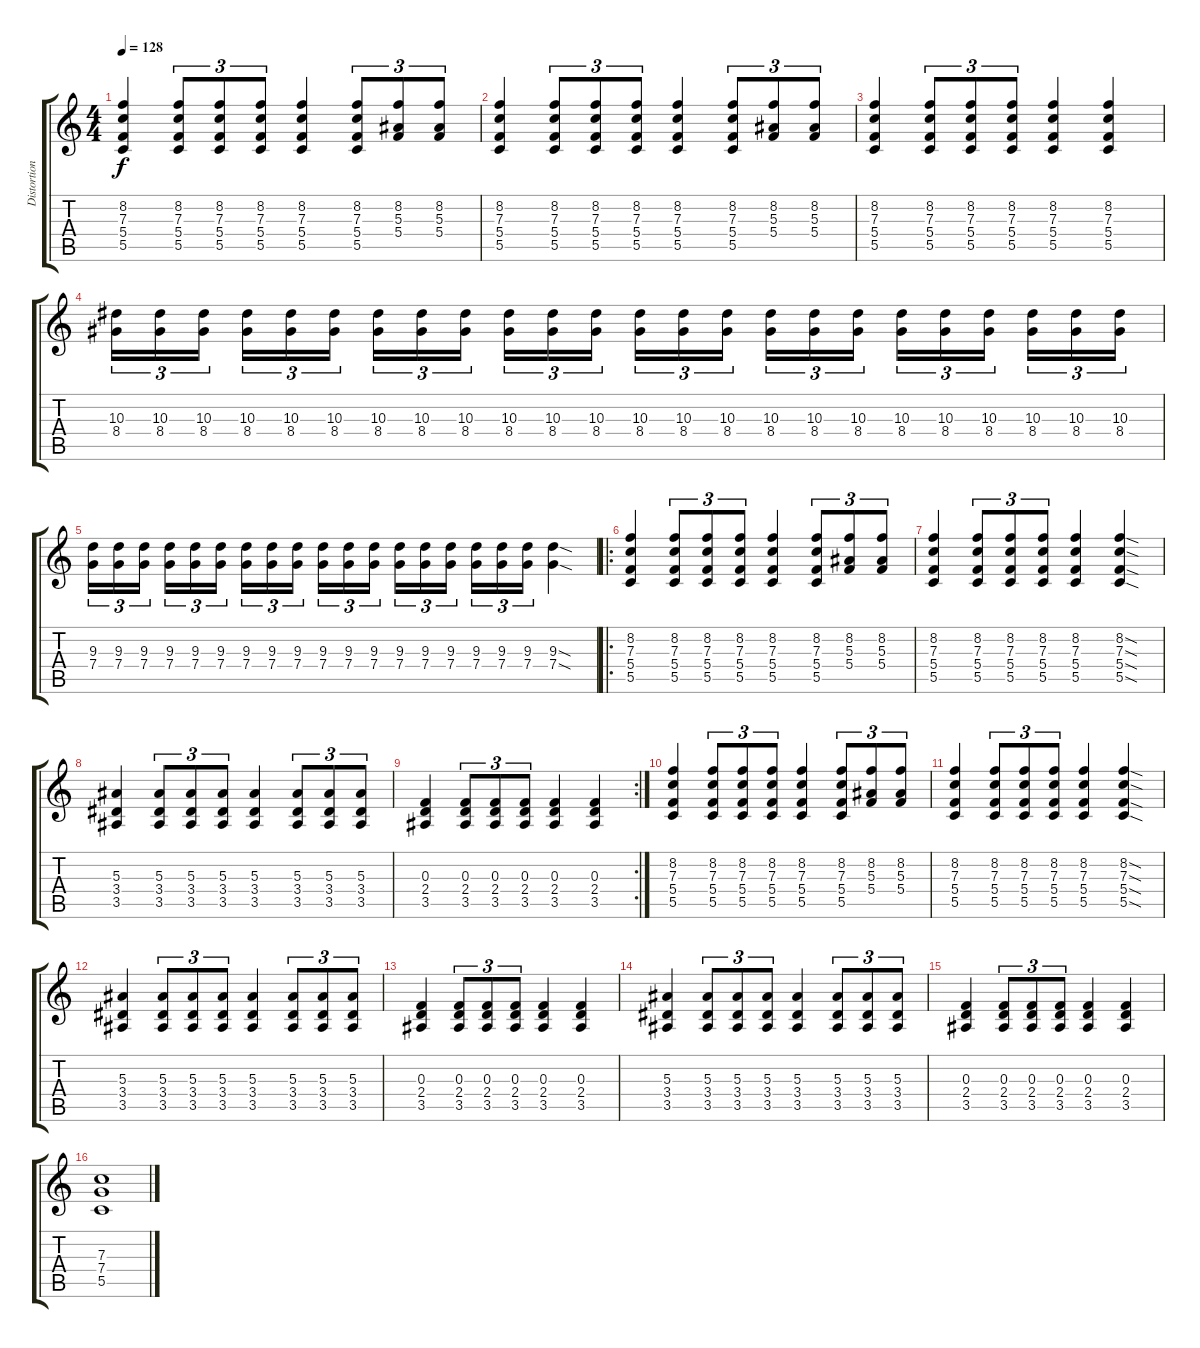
\track ("Distortion Guitar 1" "Distortion") {instrument distortionguitar}
\staff {score tabs}
\tuning (D4 A3 F3 C3 G2 D2) {hide}
\ts (4 4)
\tempo 128
\clef g2
\ks c
(8.2 7.3 5.4 5.5).4{dy f} (8.2 7.3 5.4 5.5).8{tu (3 2)} (8.2 7.3 5.4 5.5).8{tu (3 2)} (8.2 7.3 5.4 5.5).8{tu (3 2)} (8.2 7.3 5.4 5.5).4 (8.2 7.3 5.4 5.5).8{tu (3 2)} (8.2 5.3 5.4).8{tu (3 2)} (8.2 5.3 5.4).8{tu (3 2)} |
(8.2 7.3 5.4 5.5).4 (8.2 7.3 5.4 5.5).8{tu (3 2)} (8.2 7.3 5.4 5.5).8{tu (3 2)} (8.2 7.3 5.4 5.5).8{tu (3 2)} (8.2 7.3 5.4 5.5).4 (8.2 7.3 5.4 5.5).8{tu (3 2)} (8.2 5.3 5.4).8{tu (3 2)} (8.2 5.3 5.4).8{tu (3 2)} |
(8.2 7.3 5.4 5.5).4 (8.2 7.3 5.4 5.5).8{tu (3 2)} (8.2 7.3 5.4 5.5).8{tu (3 2)} (8.2 7.3 5.4 5.5).8{tu (3 2)} (8.2 7.3 5.4 5.5).4 (8.2 7.3 5.4 5.5).4 |
(10.3 8.4).16{tu (3 2)} (10.3 8.4).16{tu (3 2)} (10.3 8.4).16{tu (3 2)} (10.3 8.4).16{tu (3 2)} (10.3 8.4).16{tu (3 2)} (10.3 8.4).16{tu (3 2)} (10.3 8.4).16{tu (3 2)} (10.3 8.4).16{tu (3 2)} (10.3 8.4).16{tu (3 2)} (10.3 8.4).16{tu (3 2)} (10.3 8.4).16{tu (3 2)} (10.3 8.4).16{tu (3 2)} (10.3 8.4).16{tu (3 2)} (10.3 8.4).16{tu (3 2)} (10.3 8.4).16{tu (3 2)} (10.3 8.4).16{tu (3 2)} (10.3 8.4).16{tu (3 2)} (10.3 8.4).16{tu (3 2)} (10.3 8.4).16{tu (3 2)} (10.3 8.4).16{tu (3 2)} (10.3 8.4).16{tu (3 2)} (10.3 8.4).16{tu (3 2)} (10.3 8.4).16{tu (3 2)} (10.3 8.4).16{tu (3 2)} |
(9.3 7.4).16{tu (3 2)} (9.3 7.4).16{tu (3 2)} (9.3 7.4).16{tu (3 2)} (9.3 7.4).16{tu (3 2)} (9.3 7.4).16{tu (3 2)} (9.3 7.4).16{tu (3 2)} (9.3 7.4).16{tu (3 2)} (9.3 7.4).16{tu (3 2)} (9.3 7.4).16{tu (3 2)} (9.3 7.4).16{tu (3 2)} (9.3 7.4).16{tu (3 2)} (9.3 7.4).16{tu (3 2)} (9.3 7.4).16{tu (3 2)} (9.3 7.4).16{tu (3 2)} (9.3 7.4).16{tu (3 2)} (9.3 7.4).16{tu (3 2)} (9.3 7.4).16{tu (3 2)} (9.3 7.4).16{tu (3 2)} (9.3{sod} 7.4{sod}).4 |
\ro
(8.2 7.3 5.4 5.5).4 (8.2 7.3 5.4 5.5).8{tu (3 2)} (8.2 7.3 5.4 5.5).8{tu (3 2)} (8.2 7.3 5.4 5.5).8{tu (3 2)} (8.2 7.3 5.4 5.5).4 (8.2 7.3 5.4 5.5).8{tu (3 2)} (8.2 5.3 5.4).8{tu (3 2)} (8.2 5.3 5.4).8{tu (3 2)} |
(8.2 7.3 5.4 5.5).4 (8.2 7.3 5.4 5.5).8{tu (3 2)} (8.2 7.3 5.4 5.5).8{tu (3 2)} (8.2 7.3 5.4 5.5).8{tu (3 2)} (8.2 7.3 5.4 5.5).4 (8.2{sod} 7.3{sod} 5.4{sod} 5.5{sod}).4 |
(5.3 3.4 3.5).4 (5.3 3.4 3.5).8{tu (3 2)} (5.3 3.4 3.5).8{tu (3 2)} (5.3 3.4 3.5).8{tu (3 2)} (5.3 3.4 3.5).4 (5.3 3.4 3.5).8{tu (3 2)} (5.3 3.4 3.5).8{tu (3 2)} (5.3 3.4 3.5).8{tu (3 2)} |
\rc 2
(0.3 2.4 3.5).4 (0.3 2.4 3.5).8{tu (3 2)} (0.3 2.4 3.5).8{tu (3 2)} (0.3 2.4 3.5).8{tu (3 2)} (0.3 2.4 3.5).4 (0.3 2.4 3.5).4 |
(8.2 7.3 5.4 5.5).4 (8.2 7.3 5.4 5.5).8{tu (3 2)} (8.2 7.3 5.4 5.5).8{tu (3 2)} (8.2 7.3 5.4 5.5).8{tu (3 2)} (8.2 7.3 5.4 5.5).4 (8.2 7.3 5.4 5.5).8{tu (3 2)} (8.2 5.3 5.4).8{tu (3 2)} (8.2 5.3 5.4).8{tu (3 2)} |
(8.2 7.3 5.4 5.5).4 (8.2 7.3 5.4 5.5).8{tu (3 2)} (8.2 7.3 5.4 5.5).8{tu (3 2)} (8.2 7.3 5.4 5.5).8{tu (3 2)} (8.2 7.3 5.4 5.5).4 (8.2{sod} 7.3{sod} 5.4{sod} 5.5{sod}).4 |
(5.3 3.4 3.5).4 (5.3 3.4 3.5).8{tu (3 2)} (5.3 3.4 3.5).8{tu (3 2)} (5.3 3.4 3.5).8{tu (3 2)} (5.3 3.4 3.5).4 (5.3 3.4 3.5).8{tu (3 2)} (5.3 3.4 3.5).8{tu (3 2)} (5.3 3.4 3.5).8{tu (3 2)} |
(0.3 2.4 3.5).4 (0.3 2.4 3.5).8{tu (3 2)} (0.3 2.4 3.5).8{tu (3 2)} (0.3 2.4 3.5).8{tu (3 2)} (0.3 2.4 3.5).4 (0.3 2.4 3.5).4 |
(5.3 3.4 3.5).4 (5.3 3.4 3.5).8{tu (3 2)} (5.3 3.4 3.5).8{tu (3 2)} (5.3 3.4 3.5).8{tu (3 2)} (5.3 3.4 3.5).4 (5.3 3.4 3.5).8{tu (3 2)} (5.3 3.4 3.5).8{tu (3 2)} (5.3 3.4 3.5).8{tu (3 2)} |
(0.3 2.4 3.5).4 (0.3 2.4 3.5).8{tu (3 2)} (0.3 2.4 3.5).8{tu (3 2)} (0.3 2.4 3.5).8{tu (3 2)} (0.3 2.4 3.5).4 (0.3 2.4 3.5).4 |
(7.3 7.4 5.5).1
